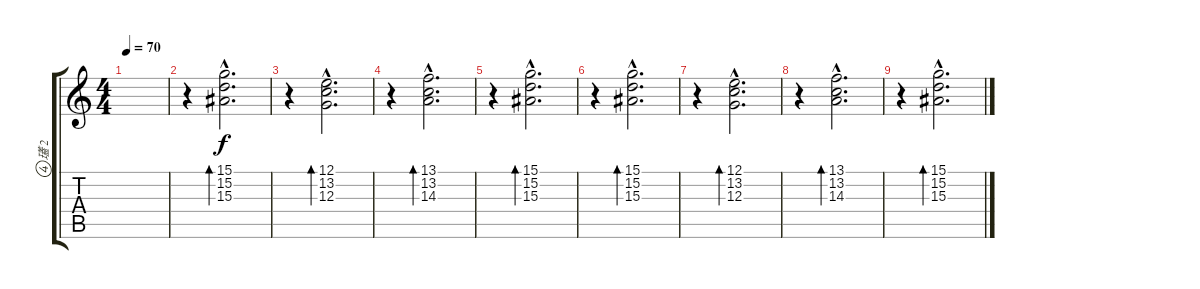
\track ("瓂 2" "瓂 2") {instrument celesta}
\staff {score tabs}
\tuning (E4 B3 G3 D3 A2 E2) {hide}
\ts (4 4)
\tempo 70
\clef g2
\ks c
|
r.4 (15.1{hac} 15.2{hac} 15.3{hac}).2{d bd 60} |
r.4 (12.1{hac} 13.2{hac} 12.3{hac}).2{d bd 60} |
r.4 (13.1{hac} 13.2{hac} 14.3{hac}).2{d bd 60} |
r.4 (15.1{hac} 15.2{hac} 15.3{hac}).2{d bd 60} |
r.4 (15.1{hac} 15.2{hac} 15.3{hac}).2{d bd 60} |
r.4 (12.1{hac} 13.2{hac} 12.3{hac}).2{d bd 60} |
r.4 (13.1{hac} 13.2{hac} 14.3{hac}).2{d bd 60} |
r.4 (15.1{hac} 15.2{hac} 15.3{hac}).2{d bd 60}
